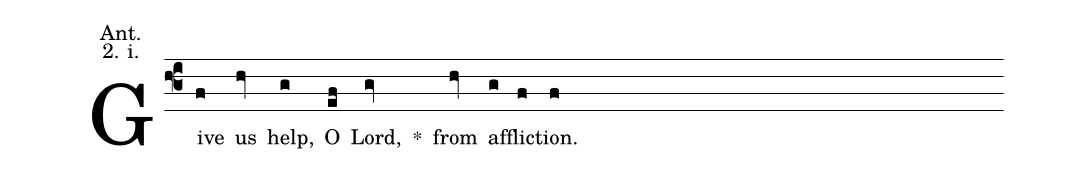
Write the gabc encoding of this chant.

annotation: Ant.;
annotation: 2. i.;
%%
(f3) Give(f) us(hv) help,(g) O(ef) Lord,(gv) <sp>*</sp>() from(hv) af(g)flic(f)tion.(f)
